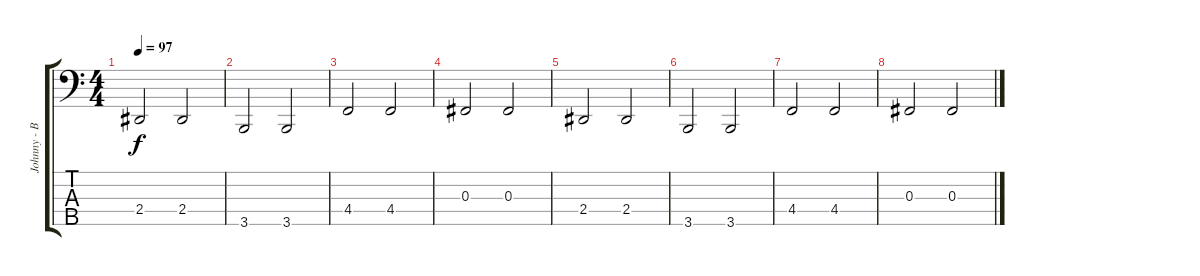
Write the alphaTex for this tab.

\track ("Johnny - Bass" "Johnny - B") {instrument electricbassfinger}
\staff {score tabs}
\tuning (E2 B1 Gb1 Db1 Ab0) {hide}
\ts (4 4)
\tempo 97
\clef f4
\ks c
2.4.2{dy f} 2.4.2 |
3.5.2 3.5.2 |
4.4.2 4.4.2 |
0.3.2 0.3.2 |
2.4.2 2.4.2 |
3.5.2 3.5.2 |
4.4.2 4.4.2 |
0.3.2 0.3.2
